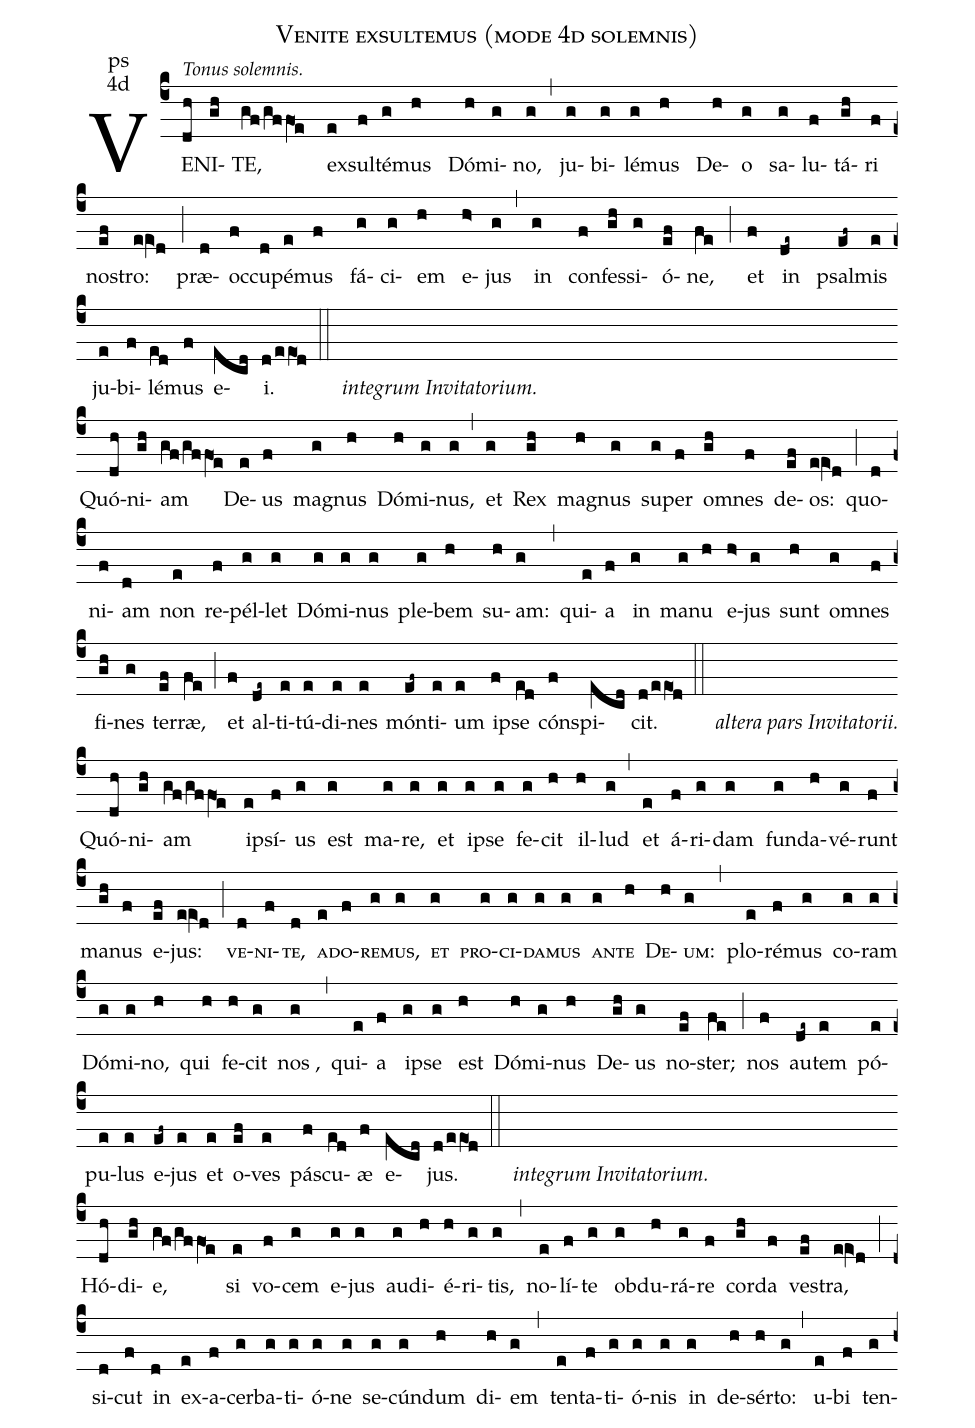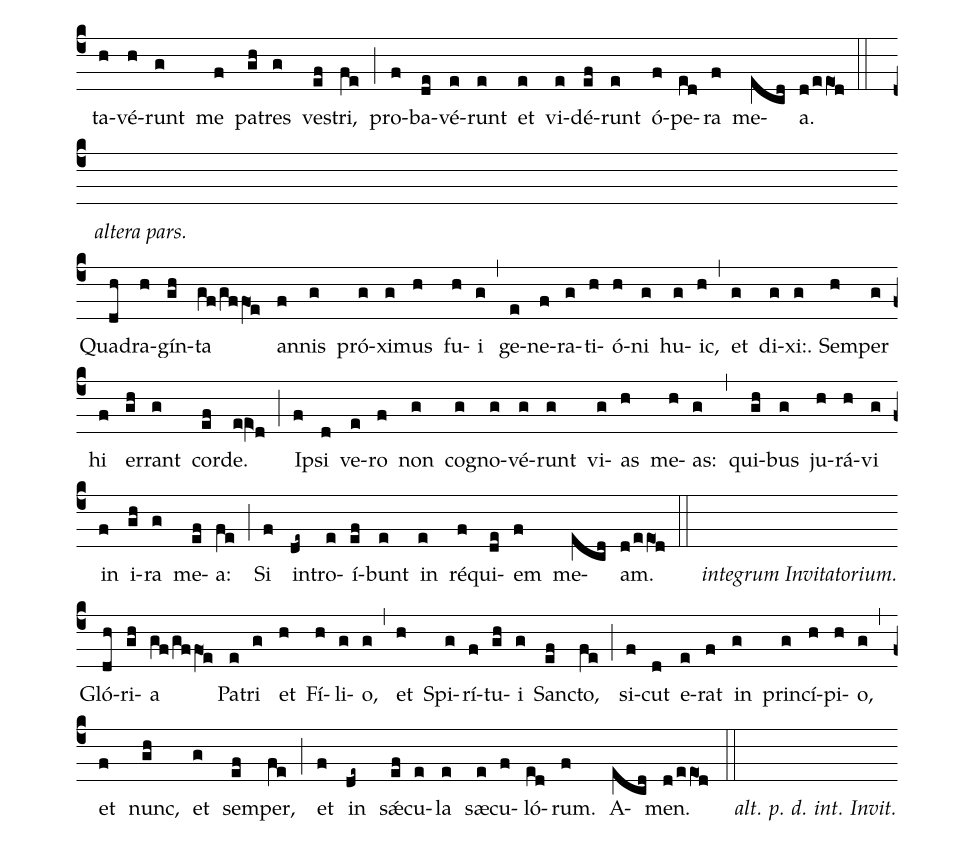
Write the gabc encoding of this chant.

name:Venite exsultemus (mode 4d solemnis);
office-part:ps;
mode:4d;
%%
(c4) VE([alt:Tonus solemnis.]dh)NI(gh)TE,(gf/gffO1e) ex(e)sul(f)té(g)mus(h) Dó(h)mi(g)no,(g) (,)
ju(g)bi(g)lé(g)mus(h) De(h)o(g) sa(g)lu(f)tá(gh)ri(f) no(ef)stro:(e/0e>V/0d) (;)
præ(d)oc(f)cu(d)pé(e)mus(f) fá(g)ci(g)em(h) e(h>)jus(g) (,)
in(g) con(f)fes(gh)si(g)ó(ef)ne,(fe) (;)
et(f) in(de~) psal(ef~)mis(e) <nlba>ju(e)bi(f)lé(ed)mus(f) e(ecd)i.(d/eeO1d)
(::/) <i>integrum Invitatorium.</i>( ) </nlba>( )(Z-)
%
Quó(dh)ni(gh)am(gf/gffO1e) De(e)us(f) mag(g)nus(h) Dó(h)mi(g)nus,(g) (,)
et(g) Rex(gh) mag(h)nus(g) su(g)per(f) om(gh)nes(f) de(ef)os:(e/0e>V/0d) (;)
quo(d)ni(f)am(d) non(e) re(f)pél(g)let(g) Dó(g)mi(g)nus(g) ple(g)bem(h) su(h)am:(g) (,)
qui(e)a(f) in(g) ma(g)nu(h) e(h>)jus(g) sunt(h) om(g)nes(f) fi(gh)nes(g) ter(ef)ræ,(fe) (;)
et(f) al(de~)ti(e)tú(e)di(e)nes(e) món(ef~)ti(e)um(e) i(f)pse(ed) cón(f)spi(ecd)cit.(d/eeO1d)
(::/)  <i>altera pars Invitatorii.</i>( ) (Z-)
%
Quó(dh)ni(gh)am(gf/gffO1e) ip(e)sí(f)us(g) est(g) ma(g)re,(g) et(g) ip(g)se(g) fe(g)cit(h) il(h)lud(g) (,)
et(e) á(f)ri(g)dam(g) fun(g)da(h)vé(g)runt(f) ma(gh)nus(f) e(ef)jus:(e/0e>V/0d) (;)
<sc>ve(d)ni(f)te,(d) ad(e)o(f)re(g)mus,(g) et(g) pro(g)ci(g)da(g)mus(g) an(g)te(h) De(h)um:</sc>(g) (,)
plo(e)ré(f)mus(g) co(g)ram(g) Dó(g)mi(g)no,(h) qui(h) fe(h)cit(g) nos(g), (,)
qui(e)a(f) ip(g)se(g) est(h) Dó(h)mi(g)nus(h) De(gh)us(g) no(ef)ster;(fe) (;)
nos(f) au(de~)tem(e) pó(e)pu(e)lus(e) e(ef~)jus(e) et(e) o(ef)ves(e) pás(f)cu(ed)æ(f) e(ecd)jus.(d/eeO1d)
(::/) <i>integrum Invitatorium.</i>( ) (Z-)
%
Hó(dh)di(gh)e,(gf/gffO1e) si(e) vo(f)cem(g) e(g)jus(g) au(g)di(h)é(h)ri(g)tis,(g) (,)
no(e)lí(f)te(g) ob(g)du(h)rá(g)re(f) cor(gh)da(f) ves(ef)tra,(e/0e>V/0d) (;)
si(d)cut(f) in(d) ex(e)a(f)cer(g)ba(g)ti(g)ó(g)ne(g) se(g)cún(g)dum(h) di(h)em(g) (,)
ten(e)ta(f)ti(g)ó(g)nis(g) in(g) de(h)sér(h)to:(g) (,)
u(e)bi(f) ten(g)ta(h)vé(h)runt(g) me(f) pa(gh)tres(g) ve(ef)stri,(fe) (;)
pro(f)ba(de)vé(e)runt(e) et(e) vi(e)dé(ef)runt(e) ó(f)pe(ed)ra(f) <nlba>me(ecd)a.(d/eeO1d)
(::/) <i>altera pars.</i>( ) </nlba>( )(Z-)
%
Qua(dh)dra(h)gín(gh)ta(gf/gffO1e) an(f)nis(g) pró(g)xi(g)mus(h) fu(h)i(g) (,)
ge(e)ne(f)ra(g)ti(h)ó(h)ni(g) hu(g)ic,(h) (,)
et(g) di(g)xi:(g). Sem(h)per(g) hi(f) er(gh)rant(g) cor(ef)de.(e/0e>V/0d) (;)
Ip(f)si(d) ve(e)ro(f) non(g) cog(g)no(g)vé(g)runt(g) vi(g)as(h) me(h)as:(g) (,)
qui(gh)bus(g) ju(h)rá(h)vi(g) in(f) i(gh)ra(g) me(ef)a:(fe) (;)
Si(f) in(de~)tro(e)í(ef)bunt(e) in(e) ré(f)qui(de)em(f) me(ecd)am.(d/eeO1d)
(::/) <i>integrum Invitatorium.</i>( ) (Z-)
%
Gló(dh)ri(gh)a(gf/gffO1e) Pa(e)tri(g) et(h) Fí(h)li(g)o,(g) (,)
et(h) Spi(g)rí(f)tu(gh)i(g) Sanc(ef)to,(fe) (;)
si(f)cut(d) e(e)rat(f) in(g) prin(g)cí(h)pi(h)o,(g) (,)
et(f) nunc,(gh) et(g) sem(ef)per,(fe) (;)
et(f) in(de~) sǽ(ef)cu(e)la(e) sæ(e)cu(f)ló(ed)rum.(f) A(ecd)men.(d/eeO1d)
(::/) <i>alt. p. d. int. Invit.</i>( ) (Z-)
